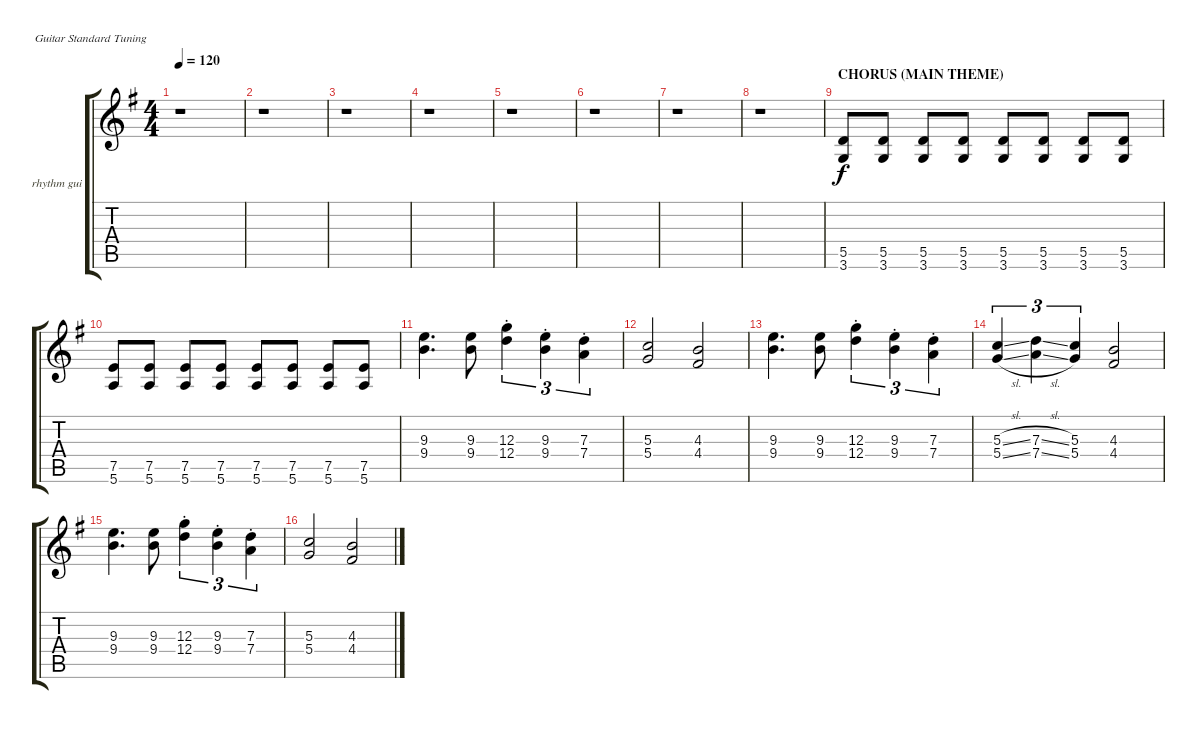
\defaultSystemsLayout 4
\bracketExtendMode groupsimilarinstruments
\firstSystemTrackNameOrientation horizontal
\otherSystemsTrackNameOrientation horizontal
\track ("rhythm guitar" "rhythm gui") {instrument distortionguitar}
\staff {score tabs}
\tuning (E4 B3 G3 D3 A2 E2)
\ts (4 4)
\tempo 120
\clef g2
\scale
0.25
\ks eminor
r.1{dy f} |
\scale
0.25 r.1 |
\scale
0.25 r.1 |
\scale
0.25 r.1 |
\scale
0.25 r.1 |
\scale
0.25 r.1 |
\scale
0.25 r.1 |
\scale
0.25 r.1 |
\section ("" "CHORUS (MAIN THEME)")
\scale
0.25 (3.6 5.5).8 (3.6 5.5).8 (3.6 5.5).8 (3.6 5.5).8 (3.6 5.5).8 (3.6 5.5).8 (3.6 5.5).8 (3.6 5.5).8 |
\scale
0.25 (5.6 7.5).8 (5.6 7.5).8 (5.6 7.5).8 (5.6 7.5).8 (5.6 7.5).8 (5.6 7.5).8 (5.6 7.5).8 (5.6 7.5).8 |
\scale
0.25 (9.4 9.3).4{d} (9.3 9.4).8 (12.4{st} 12.3{st}).4{tu (3 2)} (9.3{st} 9.4{st}).4{tu (3 2)} (7.4{st} 7.3{st}).4{tu (3 2)} |
\scale
0.25 (5.3 5.4).2 (4.4 4.3).2 |
\scale
0.25 (9.4 9.3).4{d} (9.3 9.4).8 (12.4{st} 12.3{st}).4{tu (3 2)} (9.3{st} 9.4{st}).4{tu (3 2)} (7.4{st} 7.3{st}).4{tu (3 2)} |
\scale
0.25 (5.3{sl} 5.4{sl}).4{tu (3 2)} (7.3{sl} 7.4{sl}).4{tu (3 2)} (5.3 5.4).4{tu (3 2)} (4.4 4.3).2 |
\scale
0.25 (9.4 9.3).4{d} (9.3 9.4).8 (12.4{st} 12.3{st}).4{tu (3 2)} (9.3{st} 9.4{st}).4{tu (3 2)} (7.4{st} 7.3{st}).4{tu (3 2)} |
\scale
0.25 (5.3 5.4).2 (4.4 4.3).2
